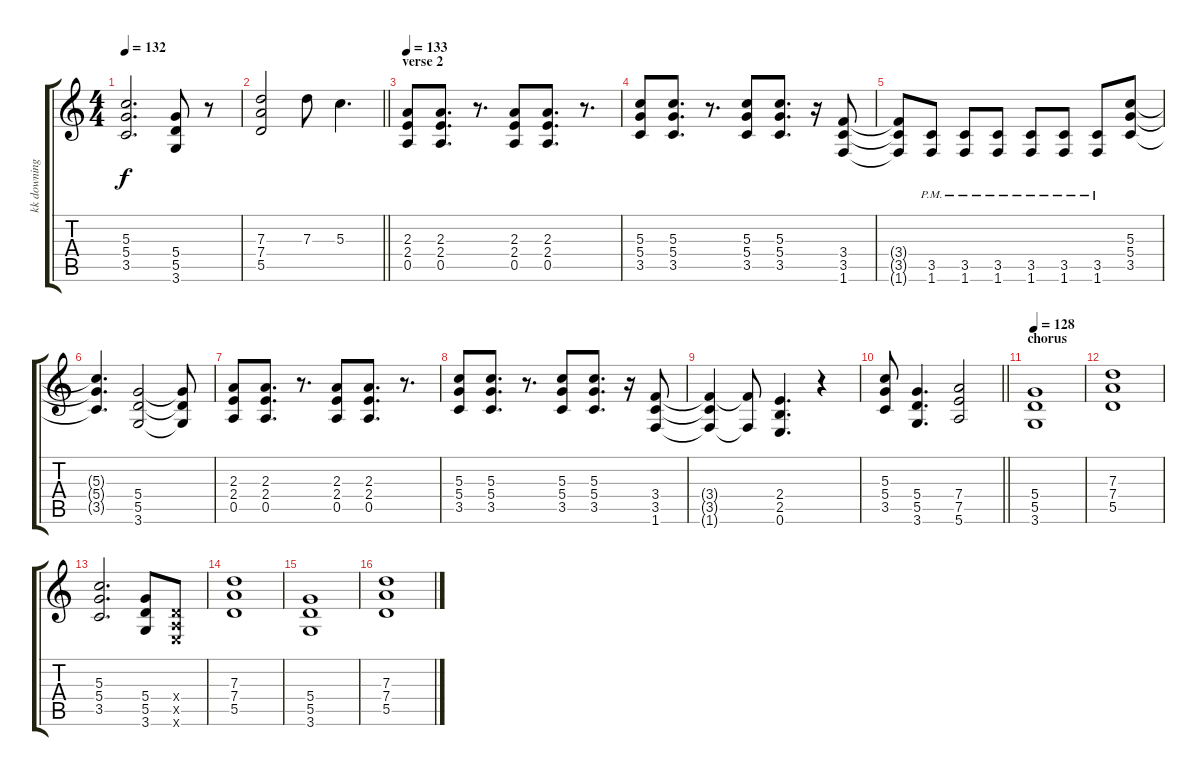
\track ("kk downing" "kk downing") {instrument distortionguitar}
\staff {score tabs}
\tuning (E4 B3 G3 D3 A2 E2) {hide}
\ts (4 4)
\tempo 132
\clef g2
\ks c
(5.3 5.4 3.5).2{d dy f} (5.4 5.5 3.6).8 r.8 |
\barLineRight lightlight
(7.3 7.4 5.5).2 7.3.8 5.3.4{d} |
\section ("" "verse 2")
\tempo 133
(2.3 2.4 0.5).8 (2.3 2.4 0.5).8{d} r.8{d} (2.3 2.4 0.5).8 (2.3 2.4 0.5).8{d} r.8{d} |
(5.3 5.4 3.5).8 (5.3 5.4 3.5).8{d} r.8{d} (5.3 5.4 3.5).8 (5.3 5.4 3.5).8{d} r.16 (3.4 3.5 1.6).8 |
(3.4{t} 3.5{t} 1.6{t}).8 (3.5{pm} 1.6{pm}).8 (3.5{pm} 1.6{pm}).8 (3.5{pm} 1.6{pm}).8 (3.5{pm} 1.6{pm}).8 (3.5{pm} 1.6{pm}).8 (3.5{pm} 1.6{pm}).8 (5.3 5.4 3.5).8 |
(5.3{t} 5.4{t} 3.5{t}).4{d} (5.4 5.5 3.6).2 (5.4{t} 5.5{t} 3.6{t}).8 |
(2.3 2.4 0.5).8 (2.3 2.4 0.5).8{d} r.8{d} (2.3 2.4 0.5).8 (2.3 2.4 0.5).8{d} r.8{d} |
(5.3 5.4 3.5).8 (5.3 5.4 3.5).8{d} r.8{d} (5.3 5.4 3.5).8 (5.3 5.4 3.5).8{d} r.16 (3.4 3.5 1.6).8 |
(3.4{t} 3.5{t} 1.6{t}).4 (3.4{t} 1.6{t}).8 (2.4 2.5 0.6).4{d} r.4 |
\barLineRight lightlight
(5.3 5.4 3.5).8 (5.4 5.5 3.6).4{d} (7.4 7.5 5.6).2 |
\section ("" "chorus")
\tempo 128
(5.4 5.5 3.6).1{instrument distortionguitar} |
(7.3 7.4 5.5).1 |
(5.3 5.4 3.5).2{d} (5.4 5.5 3.6).8 (0.4{x} 0.5{x} 0.6{x}).8 |
(7.3 7.4 5.5).1 |
(5.4 5.5 3.6).1 |
(7.3 7.4 5.5).1
